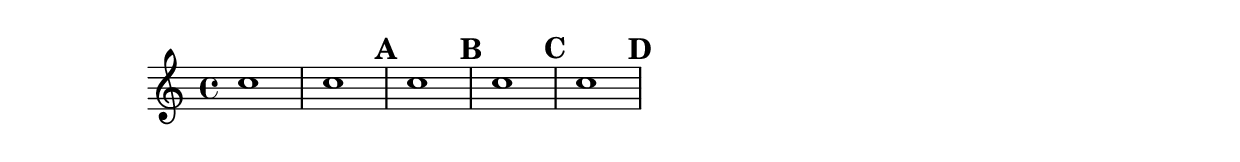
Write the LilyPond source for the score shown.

\header { texidoc= "

Marks can be printed as numbers.  
By setting @code{markFormatter} we may choose a different style of mark printing. Also, marks can be specified manually, with a markup argument." 
	  
      }

\version "2.3.16"
\score {
   \relative c''{
    \set Score.markFormatter = #format-mark-numbers 
  c1 | \mark \markup { \musicglyph #"scripts-coda" }
  c1 | \mark \default
  c1 | \mark \default
    \set Score.markFormatter = #(lambda (mark  context)
	(make-box-markup (format-mark-numbers mark context)))
	
    c1 | \mark \default
    c1 | \mark \default
  }
}

